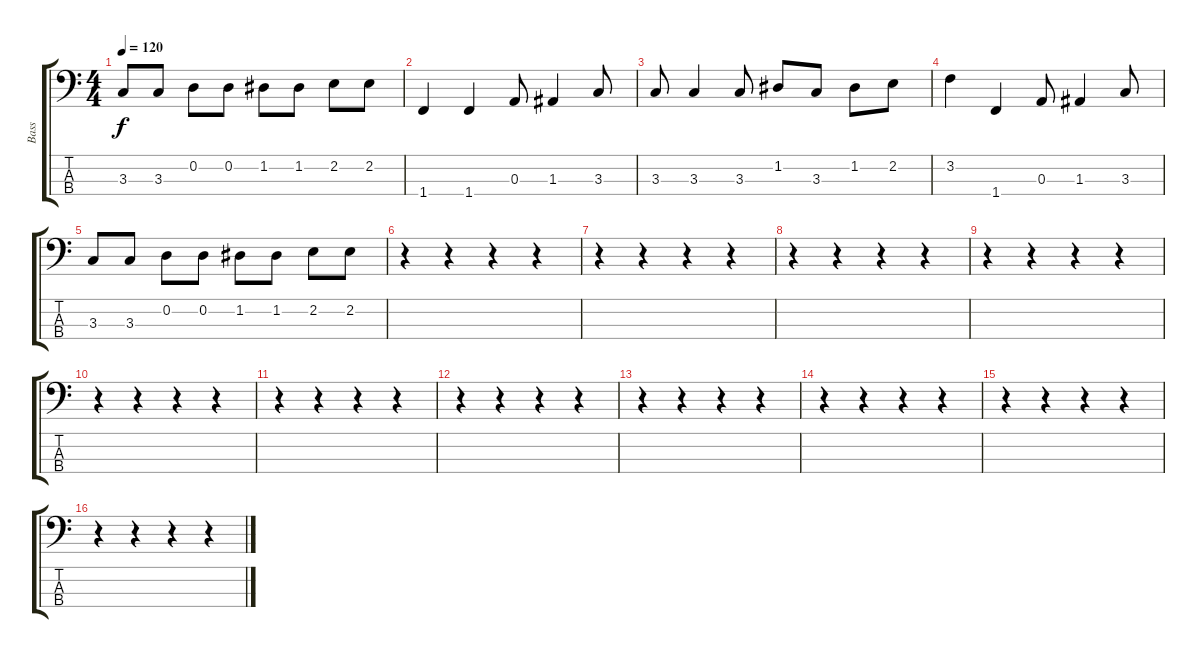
\track ("Bass" "Bass") {instrument electricbasspick}
\staff {score tabs}
\tuning (G2 D2 A1 E1) {hide}
\ts (4 4)
\tempo 120
\clef f4
\ks c
3.3.8{dy f} 3.3.8 0.2.8 0.2.8 1.2.8 1.2.8 2.2.8 2.2.8 |
1.4.4 1.4.4 0.3.8 1.3.4 3.3.8 |
3.3.8 3.3.4 3.3.8 1.2.8 3.3.8 1.2.8 2.2.8 |
3.2.4 1.4.4 0.3.8 1.3.4 3.3.8 |
3.3.8 3.3.8 0.2.8 0.2.8 1.2.8 1.2.8 2.2.8 2.2.8 |
r.4 r.4 r.4 r.4 |
r.4 r.4 r.4 r.4 |
r.4 r.4 r.4 r.4 |
r.4 r.4 r.4 r.4 |
r.4 r.4 r.4 r.4 |
r.4 r.4 r.4 r.4 |
r.4 r.4 r.4 r.4 |
r.4 r.4 r.4 r.4 |
r.4 r.4 r.4 r.4 |
r.4 r.4 r.4 r.4 |
r.4 r.4 r.4 r.4
